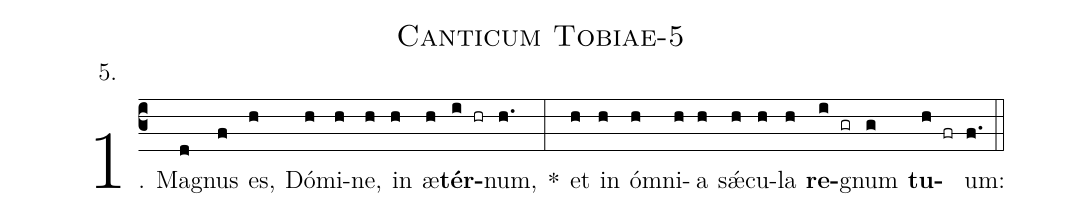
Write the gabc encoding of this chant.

name: Canticum Tobiae-5;
annotation: 5.;
%%
(c3)1. Ma(d)gnus(f) es,(h) Dó(h)mi(h)ne,(h) in(h) æ(h)<b>tér</b>(i hr)num,(h.) *(:) et(h) in(h) óm(h)ni(h)a(h) sǽ(h)cu(h)la(h) <b>re</b>(i gr)gnum(g) <b>tu</b>(h fr)um:(f.) (::)
